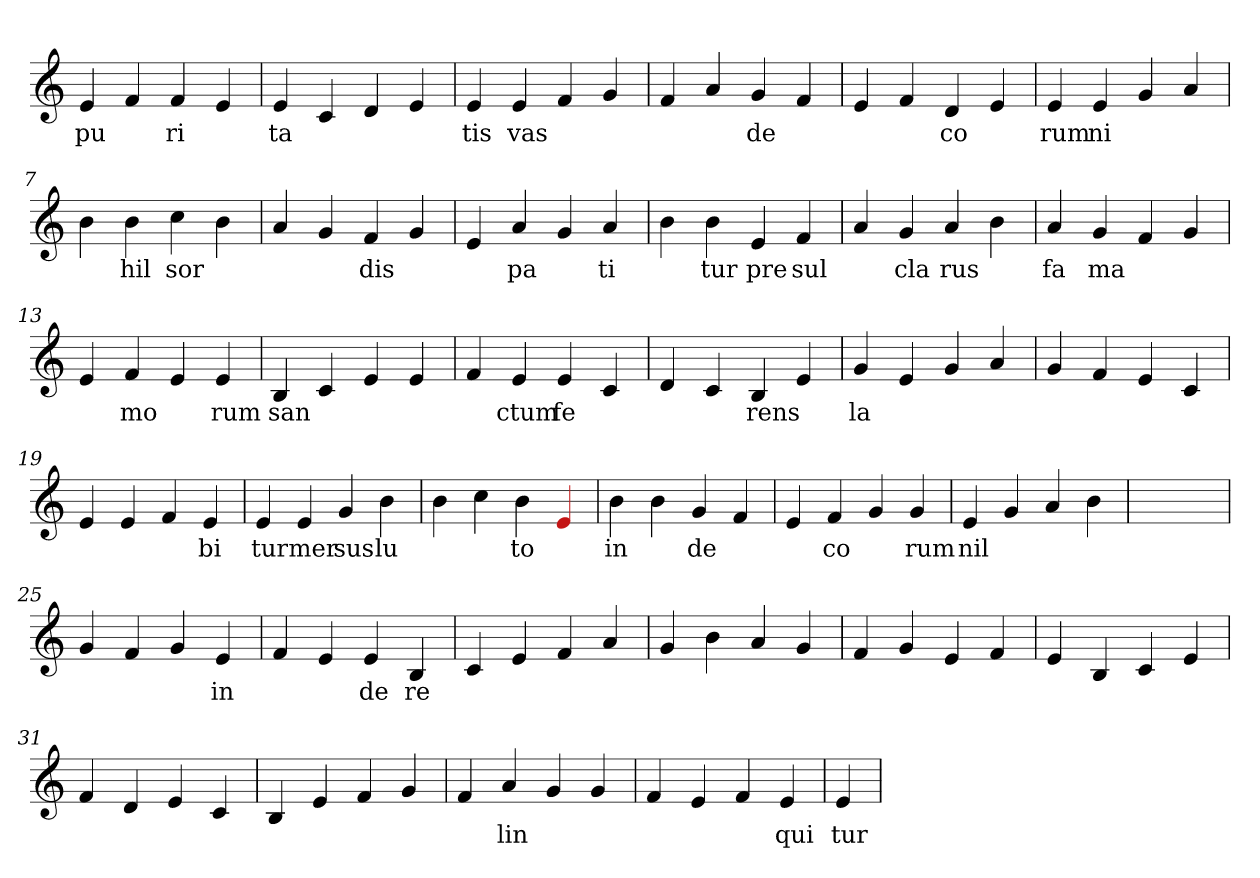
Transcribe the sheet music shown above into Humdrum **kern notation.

**kern	**text
*part1	*part1
*staff1	*staff1
*clefG2	*
=1	=1
4e	pu
4f	.
4f	ri
4e	.
=2	=2
4e	ta
4c	.
4d	.
4e	.
=3	=3
4e	tis
4e	vas
4f	.
4g	.
=4	=4
4f	.
4a	.
4g	de
4f	.
=5	=5
4e	.
4f	.
4d	co
4e	.
=6	=6
4e	rum
4e	ni
4g	.
4a	.
=7	=7
4b	.
4b	hil
4cc	sor
4b	.
=8	=8
4a	.
4g	.
4f	dis
4g	.
=9	=9
4e	.
4a	pa
4g	.
4a	ti
=10	=10
4b	.
4b	tur
4e	pre
4f	sul
=11	=11
4a	.
4g	cla
4a	rus
4b	.
=12	=12
4a	fa
4g	ma
4f	.
4g	.
=13	=13
4e	.
4f	mo
4e	.
4e	rum
=14	=14
4B	san
4c	.
4e	.
4e	.
=15	=15
4f	.
4e	ctum
4e	fe
4c	.
=16	=16
4d	.
4c	.
4B	rens
4e	.
=17	=17
4g	la
4e	.
4g	.
4a	.
=18	=18
4g	.
4f	.
4e	.
4c	.
=19	=19
4e	.
4e	.
4f	.
4e	bi
=20	=20
4e	tur
4e	mer
4g	sus
4b	lu
=21	=21
4b	.
4cc	.
4b	to
4Re	.
=22	=22
4b	in
4b	.
4g	de
4f	.
=23	=23
4e	.
4f	co
4g	.
4g	rum
=24	=24
4e	nil
4g	.
4a	.
4b	.
=25	=25
1ryy	.
=25	=25
4g	.
4f	.
4g	.
4e	in
=26	=26
4f	.
4e	.
4e	de
4B	re
=27	=27
4c	.
4e	.
4f	.
4a	.
=28	=28
4g	.
4b	.
4a	.
4g	.
=29	=29
4f	.
4g	.
4e	.
4f	.
=30	=30
4e	.
4B	.
4c	.
4e	.
=31	=31
4f	.
4d	.
4e	.
4c	.
=32	=32
4B	.
4e	.
4f	.
4g	.
=33	=33
4f	.
4a	lin
4g	.
4g	.
=34	=34
4f	.
4e	.
4f	.
4e	qui
=35	=35
4e	tur
=	=
*-	*-
